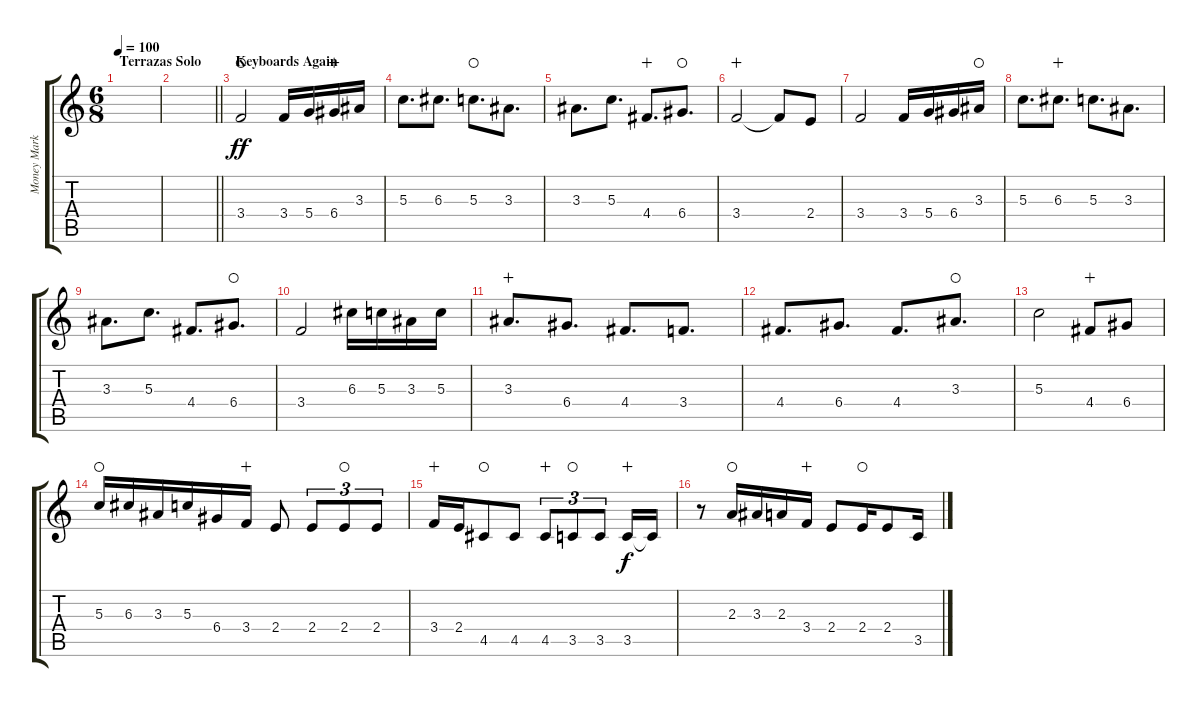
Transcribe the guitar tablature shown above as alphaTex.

\track ("Money Mark" "Money Mark") {instrument distortionguitar}
\staff {score tabs}
\tuning (E4 B3 G3 D3 A2 E2) {hide}
\ts (6 8)
\section ("" "Terrazas Solo")
\tempo 100
\clef g2
\ks c
|
\barLineRight lightlight
|
\section ("" "Keyboards Again")
3.4.2{dy ff waho} 3.4.16 5.4.16 6.4.16{wahc} 3.3.16 |
5.3.8{d} 6.3.8{d} 5.3.8{d waho} 3.3.8{d} |
3.3.8{d} 5.3.8{d} 4.4.8{d wahc} 6.4.8{d waho} |
3.4.2{wahc} 3.4{t}.8 2.4.8 |
3.4.2 3.4.16 5.4.16 6.4.16 3.3.16{waho} |
5.3.8{d} 6.3.8{d wahc} 5.3.8{d} 3.3.8{d} |
3.3.8{d} 5.3.8{d} 4.4.8{d} 6.4.8{d waho} |
3.4.2 6.3.16 5.3.16 3.3.16 5.3.16 |
3.3.8{d wahc} 6.4.8{d} 4.4.8{d} 3.4.8{d} |
4.4.8{d} 6.4.8{d} 4.4.8{d} 3.3.8{d waho} |
5.3.2 4.4.8{wahc} 6.4.8 |
5.3.16{waho} 6.3.16 3.3.16 5.3.16 6.4.16 3.4.16{wahc} 2.4.8 2.4.8{tu (3 2)} 2.4.8{tu (3 2) waho} 2.4.8{tu (3 2)} |
3.4.16{wahc} 2.4.16 4.5.8{waho} 4.5.8 4.5.8{tu (3 2) wahc} 3.5.8{tu (3 2) waho} 3.5.8{tu (3 2)} 3.5.16{dy f wahc} 3.5{t}.16 |
r.8 2.3.16{waho} 3.3.16 2.3.16 3.4.16{wahc} 2.4.8 2.4.16{waho} 2.4.8 3.5.16
